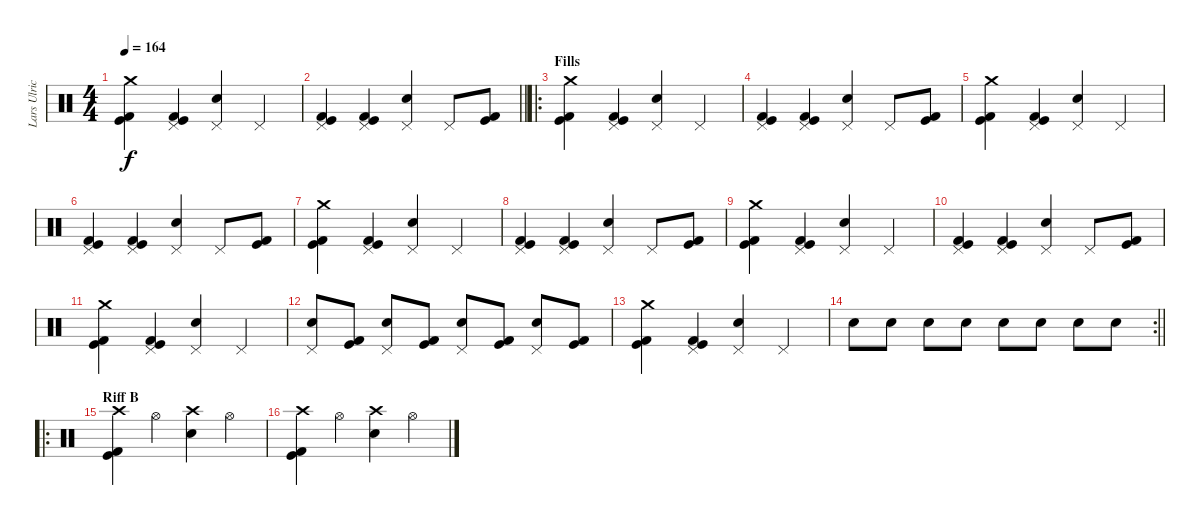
\track ("Lars Ulrich" "Lars Ulric") {instrument percussion}
\staff {score}
\articulation defaults
\ts (4 4)
\tempo 164
\clef neutral
\ks c
("Crash medium (hit)" "Kick (hit)" "Kick (hit) 2").4{dy f} ("Pedal Hi-Hat (hit)" "Kick (hit)" "Kick (hit) 2").4 ("Pedal Hi-Hat (hit)" "Electric Snare (hit)").4 "Pedal Hi-Hat (hit)".4 |
\barLineRight lightlight
("Pedal Hi-Hat (hit)" "Kick (hit)" "Kick (hit) 2").4 ("Pedal Hi-Hat (hit)" "Kick (hit)" "Kick (hit) 2").4 ("Pedal Hi-Hat (hit)" "Electric Snare (hit)").4 "Pedal Hi-Hat (hit)".8 ("Kick (hit)" "Kick (hit) 2").8 |
\ro
\section ("" "Fills")
("Crash medium (hit)" "Kick (hit)" "Kick (hit) 2").4 ("Pedal Hi-Hat (hit)" "Kick (hit)" "Kick (hit) 2").4 ("Pedal Hi-Hat (hit)" "Electric Snare (hit)").4 "Pedal Hi-Hat (hit)".4 |
("Pedal Hi-Hat (hit)" "Kick (hit)" "Kick (hit) 2").4 ("Pedal Hi-Hat (hit)" "Kick (hit)" "Kick (hit) 2").4 ("Pedal Hi-Hat (hit)" "Electric Snare (hit)").4 "Pedal Hi-Hat (hit)".8 ("Kick (hit)" "Kick (hit) 2").8 |
("Crash medium (hit)" "Kick (hit)" "Kick (hit) 2").4 ("Pedal Hi-Hat (hit)" "Kick (hit)" "Kick (hit) 2").4 ("Pedal Hi-Hat (hit)" "Electric Snare (hit)").4 "Pedal Hi-Hat (hit)".4 |
("Pedal Hi-Hat (hit)" "Kick (hit)" "Kick (hit) 2").4 ("Pedal Hi-Hat (hit)" "Kick (hit)" "Kick (hit) 2").4 ("Pedal Hi-Hat (hit)" "Electric Snare (hit)").4 "Pedal Hi-Hat (hit)".8 ("Kick (hit)" "Kick (hit) 2").8 |
("Crash medium (hit)" "Kick (hit)" "Kick (hit) 2").4 ("Pedal Hi-Hat (hit)" "Kick (hit)" "Kick (hit) 2").4 ("Pedal Hi-Hat (hit)" "Electric Snare (hit)").4 "Pedal Hi-Hat (hit)".4 |
("Pedal Hi-Hat (hit)" "Kick (hit)" "Kick (hit) 2").4 ("Pedal Hi-Hat (hit)" "Kick (hit)" "Kick (hit) 2").4 ("Pedal Hi-Hat (hit)" "Electric Snare (hit)").4 "Pedal Hi-Hat (hit)".8 ("Kick (hit)" "Kick (hit) 2").8 |
("Crash medium (hit)" "Kick (hit)" "Kick (hit) 2").4 ("Pedal Hi-Hat (hit)" "Kick (hit)" "Kick (hit) 2").4 ("Pedal Hi-Hat (hit)" "Electric Snare (hit)").4 "Pedal Hi-Hat (hit)".4 |
("Pedal Hi-Hat (hit)" "Kick (hit)" "Kick (hit) 2").4 ("Pedal Hi-Hat (hit)" "Kick (hit)" "Kick (hit) 2").4 ("Pedal Hi-Hat (hit)" "Electric Snare (hit)").4 "Pedal Hi-Hat (hit)".8 ("Kick (hit)" "Kick (hit) 2").8 |
("Crash medium (hit)" "Kick (hit)" "Kick (hit) 2").4 ("Pedal Hi-Hat (hit)" "Kick (hit)" "Kick (hit) 2").4 ("Pedal Hi-Hat (hit)" "Electric Snare (hit)").4 "Pedal Hi-Hat (hit)".4 |
("Pedal Hi-Hat (hit)" "Electric Snare (hit)").8 ("Kick (hit)" "Kick (hit) 2").8 ("Pedal Hi-Hat (hit)" "Electric Snare (hit)").8 ("Kick (hit)" "Kick (hit) 2").8 ("Pedal Hi-Hat (hit)" "Electric Snare (hit)").8 ("Kick (hit)" "Kick (hit) 2").8 ("Pedal Hi-Hat (hit)" "Electric Snare (hit)").8 ("Kick (hit)" "Kick (hit) 2").8 |
("Crash medium (hit)" "Kick (hit)" "Kick (hit) 2").4 ("Pedal Hi-Hat (hit)" "Kick (hit)" "Kick (hit) 2").4 ("Pedal Hi-Hat (hit)" "Electric Snare (hit)").4 "Pedal Hi-Hat (hit)".4 |
\rc 2
\barLineRight lightlight "Electric Snare (hit)".8 "Electric Snare (hit)".8 "Electric Snare (hit)".8 "Electric Snare (hit)".8 "Electric Snare (hit)".8 "Electric Snare (hit)".8 "Electric Snare (hit)".8 "Electric Snare (hit)".8
|
\ro
\section ("" "Riff B")
("Crash high (hit)" "Kick (hit)" "Kick (hit) 2").4 "Hi-Hat (open)".4 ("Crash high (hit)" "Electric Snare (hit)").4 "Hi-Hat (open)".4 |
("Crash high (hit)" "Kick (hit)" "Kick (hit) 2").4 "Hi-Hat (open)".4 ("Crash high (hit)" "Electric Snare (hit)").4 "Hi-Hat (open)".4
